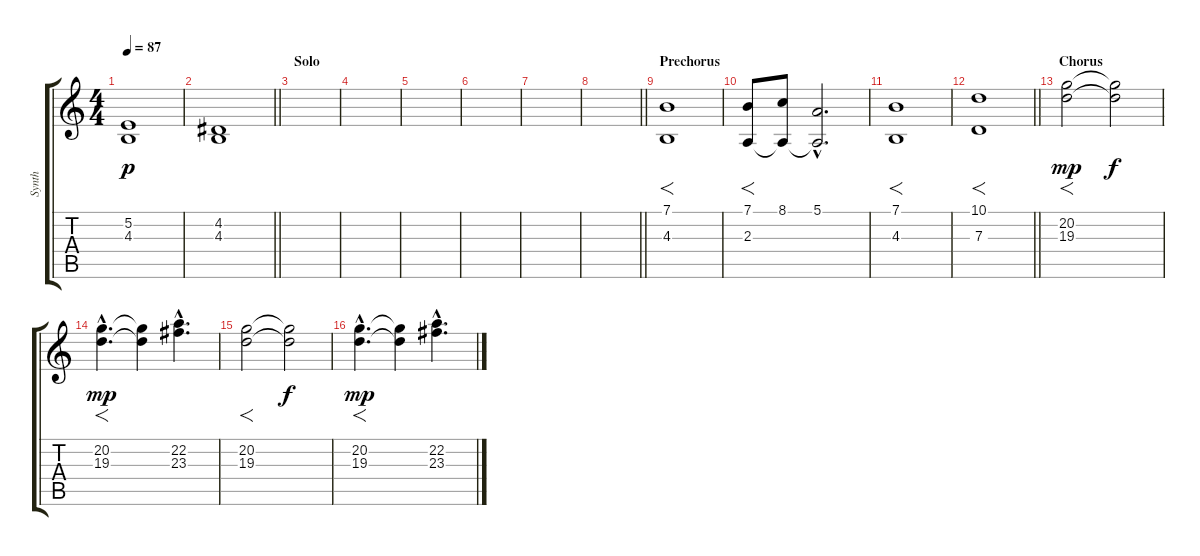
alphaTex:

\track ("Synth" "Synth") {instrument pad2warm}
\staff {score tabs}
\tuning (E4 B3 G3 D3 A2 E2) {hide}
\ts (4 4)
\tempo 87
\clef g2
\ks c
(5.2 4.3).1{dy p} |
\barLineRight lightlight
(4.2 4.3).1 |
\section ("" "Solo")
|
|
|
|
|
\barLineRight lightlight
|
\section ("" "Prechorus")
(7.1 4.3).1{f} |
(7.1 2.3).8{f} (8.1 2.3{t}).8 (5.1{hac} 2.3{hac t}).2{d} |
(7.1 4.3).1{f} |
\barLineRight lightlight
(10.1 7.3).1{f} |
\section ("" "Chorus")
(20.2 19.3).2{f dy mp} (20.2{t} 19.3{t}).2{dy f} |
(20.2{hac} 19.3{hac}).4{f d dy mp} (20.2{t} 19.3{t}).4 (22.2{hac} 23.3{hac}).4{d} |
(20.2 19.3).2{f} (20.2{t} 19.3{t}).2{dy f} |
(20.2{hac} 19.3{hac}).4{f d dy mp} (20.2{t} 19.3{t}).4 (22.2{hac} 23.3{hac}).4{d}
